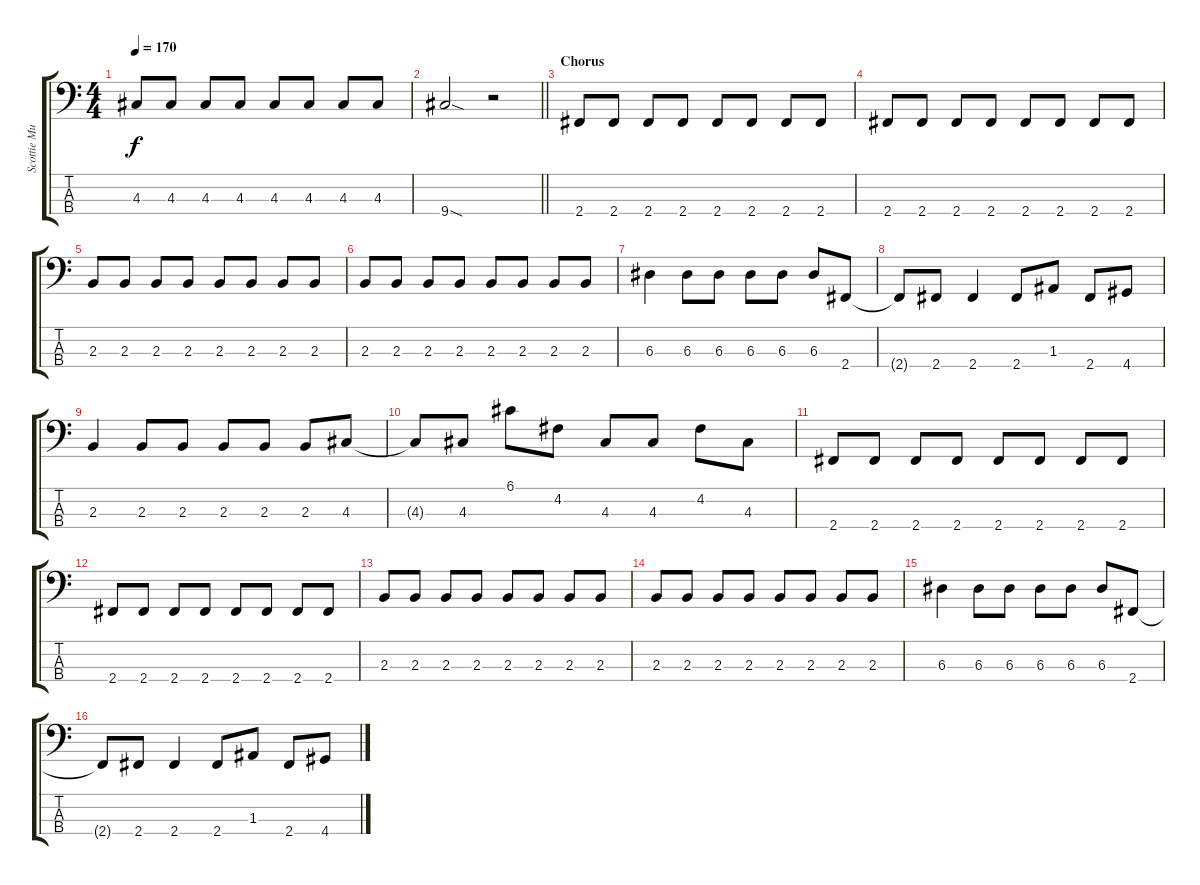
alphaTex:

\track ("Scottie Murphy - Bass" "Scottie Mu") {instrument electricbasspick}
\staff {score tabs}
\tuning (G2 D2 A1 E1) {hide}
\ts (4 4)
\tempo 170
\clef f4
\ks c
4.3.8{dy f} 4.3.8 4.3.8 4.3.8 4.3.8 4.3.8 4.3.8 4.3.8 |
\barLineRight lightlight
9.4{sod}.2 r.2 |
\section ("" "Chorus")
2.4.8 2.4.8 2.4.8 2.4.8 2.4.8 2.4.8 2.4.8 2.4.8 |
2.4.8 2.4.8 2.4.8 2.4.8 2.4.8 2.4.8 2.4.8 2.4.8 |
2.3.8 2.3.8 2.3.8 2.3.8 2.3.8 2.3.8 2.3.8 2.3.8 |
2.3.8 2.3.8 2.3.8 2.3.8 2.3.8 2.3.8 2.3.8 2.3.8 |
6.3.4 6.3.8 6.3.8 6.3.8 6.3.8 6.3.8 2.4.8 |
2.4{t}.8 2.4.8 2.4.4 2.4.8 1.3.8 2.4.8 4.4.8 |
2.3.4 2.3.8 2.3.8 2.3.8 2.3.8 2.3.8 4.3.8 |
4.3{t}.8 4.3.8 6.1.8 4.2.8 4.3.8 4.3.8 4.2.8 4.3.8 |
2.4.8 2.4.8 2.4.8 2.4.8 2.4.8 2.4.8 2.4.8 2.4.8 |
2.4.8 2.4.8 2.4.8 2.4.8 2.4.8 2.4.8 2.4.8 2.4.8 |
2.3.8 2.3.8 2.3.8 2.3.8 2.3.8 2.3.8 2.3.8 2.3.8 |
2.3.8 2.3.8 2.3.8 2.3.8 2.3.8 2.3.8 2.3.8 2.3.8 |
6.3.4 6.3.8 6.3.8 6.3.8 6.3.8 6.3.8 2.4.8 |
2.4{t}.8 2.4.8 2.4.4 2.4.8 1.3.8 2.4.8 4.4.8
